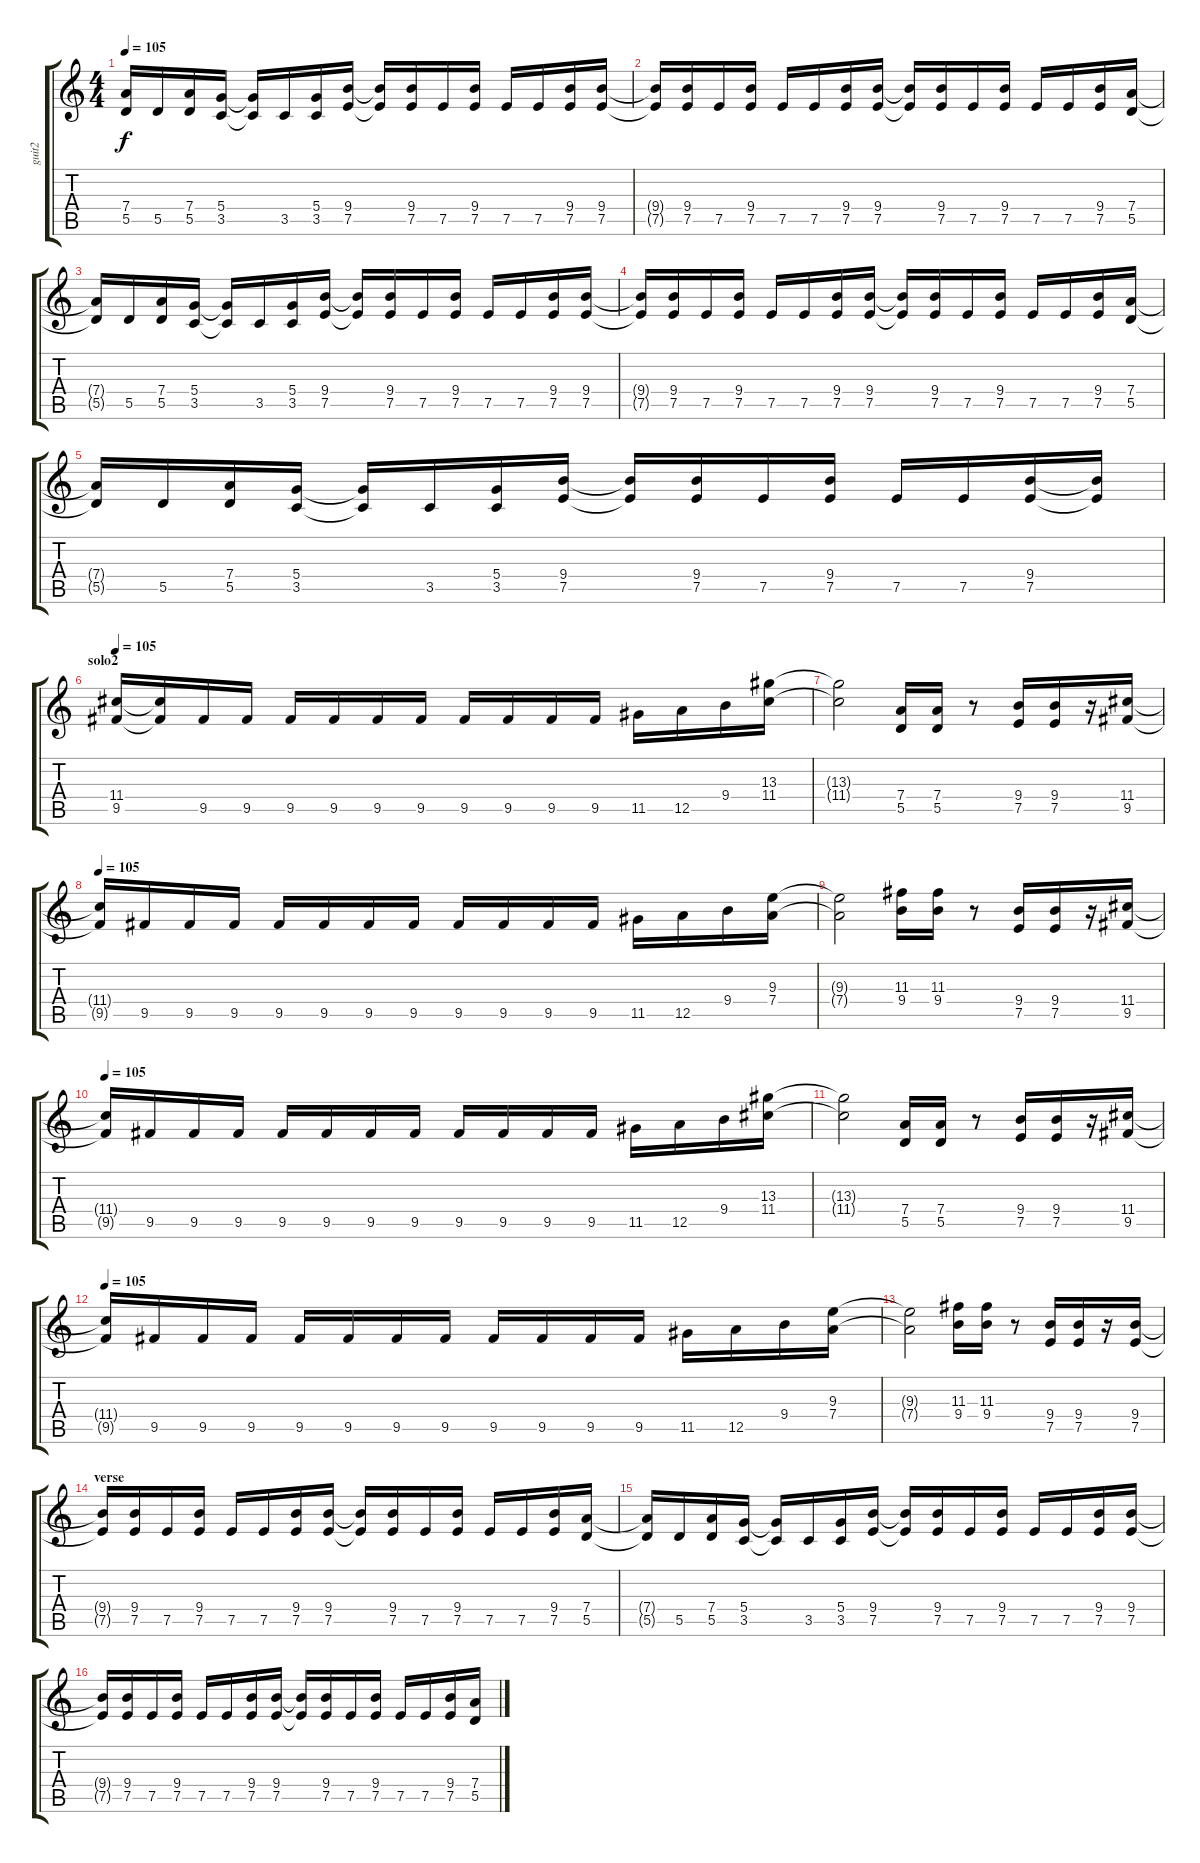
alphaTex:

\track ("guit2" "guit2") {instrument distortionguitar}
\staff {score tabs}
\tuning (E4 B3 G3 D3 A2 E2) {hide}
\ts (4 4)
\tempo 105
\clef g2
\ks c
(7.4{t} 5.5{t}).16{dy f} 5.5.16 (7.4 5.5).16 (5.4 3.5).16 (5.4{t} 3.5{t}).16 3.5.16 (5.4 3.5).16 (9.4 7.5).16 (9.4{t} 7.5{t}).16 (9.4 7.5).16 7.5.16 (9.4 7.5).16 7.5.16 7.5.16 (9.4 7.5).16 (9.4 7.5).16 |
(9.4{t} 7.5{t}).16 (9.4 7.5).16 7.5.16 (9.4 7.5).16 7.5.16 7.5.16 (9.4 7.5).16 (9.4 7.5).16 (9.4{t} 7.5{t}).16 (9.4 7.5).16 7.5.16 (9.4 7.5).16 7.5.16 7.5.16 (9.4 7.5).16 (7.4 5.5).16 |
(7.4{t} 5.5{t}).16 5.5.16 (7.4 5.5).16 (5.4 3.5).16 (5.4{t} 3.5{t}).16 3.5.16 (5.4 3.5).16 (9.4 7.5).16 (9.4{t} 7.5{t}).16 (9.4 7.5).16 7.5.16 (9.4 7.5).16 7.5.16 7.5.16 (9.4 7.5).16 (9.4 7.5).16 |
(9.4{t} 7.5{t}).16 (9.4 7.5).16 7.5.16 (9.4 7.5).16 7.5.16 7.5.16 (9.4 7.5).16 (9.4 7.5).16 (9.4{t} 7.5{t}).16 (9.4 7.5).16 7.5.16 (9.4 7.5).16 7.5.16 7.5.16 (9.4 7.5).16 (7.4 5.5).16 |
(7.4{t} 5.5{t}).16 5.5.16 (7.4 5.5).16 (5.4 3.5).16 (5.4{t} 3.5{t}).16 3.5.16 (5.4 3.5).16 (9.4 7.5).16 (9.4{t} 7.5{t}).16 (9.4 7.5).16 7.5.16 (9.4 7.5).16 7.5.16 7.5.16 (9.4 7.5).16 (9.4{t} 7.5{t}).16 |
\section ("" "solo2")
\tempo 105
(11.4 9.5).16{instrument distortionguitar} (11.4{t} 9.5{t}).16 9.5.16 9.5.16 9.5.16 9.5.16 9.5.16 9.5.16 9.5.16 9.5.16 9.5.16 9.5.16 11.5.16 12.5.16 9.4.16 (13.3 11.4).16 |
(13.3{t} 11.4{t}).2 (7.4 5.5).16 (7.4 5.5).16 r.8 (9.4 7.5).16 (9.4 7.5).16 r.16 (11.4 9.5).16 |
\tempo 105
(11.4{t} 9.5{t}).16{instrument distortionguitar} 9.5.16 9.5.16 9.5.16 9.5.16 9.5.16 9.5.16 9.5.16 9.5.16 9.5.16 9.5.16 9.5.16 11.5.16 12.5.16 9.4.16 (9.3 7.4).16 |
(9.3{t} 7.4{t}).2 (11.3 9.4).16 (11.3 9.4).16 r.8 (9.4 7.5).16 (9.4 7.5).16 r.16 (11.4 9.5).16 |
\tempo 105
(11.4{t} 9.5{t}).16{instrument distortionguitar} 9.5.16 9.5.16 9.5.16 9.5.16 9.5.16 9.5.16 9.5.16 9.5.16 9.5.16 9.5.16 9.5.16 11.5.16 12.5.16 9.4.16 (13.3 11.4).16 |
(13.3{t} 11.4{t}).2 (7.4 5.5).16 (7.4 5.5).16 r.8 (9.4 7.5).16 (9.4 7.5).16 r.16 (11.4 9.5).16 |
\tempo 105
(11.4{t} 9.5{t}).16{instrument distortionguitar} 9.5.16 9.5.16 9.5.16 9.5.16 9.5.16 9.5.16 9.5.16 9.5.16 9.5.16 9.5.16 9.5.16 11.5.16 12.5.16 9.4.16 (9.3 7.4).16 |
(9.3{t} 7.4{t}).2 (11.3 9.4).16 (11.3 9.4).16 r.8 (9.4 7.5).16 (9.4 7.5).16 r.16 (9.4 7.5).16 |
\section ("" "verse")
(9.4{t} 7.5{t}).16 (9.4 7.5).16 7.5.16 (9.4 7.5).16 7.5.16 7.5.16 (9.4 7.5).16 (9.4 7.5).16 (9.4{t} 7.5{t}).16 (9.4 7.5).16 7.5.16 (9.4 7.5).16 7.5.16 7.5.16 (9.4 7.5).16 (7.4 5.5).16 |
(7.4{t} 5.5{t}).16 5.5.16 (7.4 5.5).16 (5.4 3.5).16 (5.4{t} 3.5{t}).16 3.5.16 (5.4 3.5).16 (9.4 7.5).16 (9.4{t} 7.5{t}).16 (9.4 7.5).16 7.5.16 (9.4 7.5).16 7.5.16 7.5.16 (9.4 7.5).16 (9.4 7.5).16 |
(9.4{t} 7.5{t}).16 (9.4 7.5).16 7.5.16 (9.4 7.5).16 7.5.16 7.5.16 (9.4 7.5).16 (9.4 7.5).16 (9.4{t} 7.5{t}).16 (9.4 7.5).16 7.5.16 (9.4 7.5).16 7.5.16 7.5.16 (9.4 7.5).16 (7.4 5.5).16
